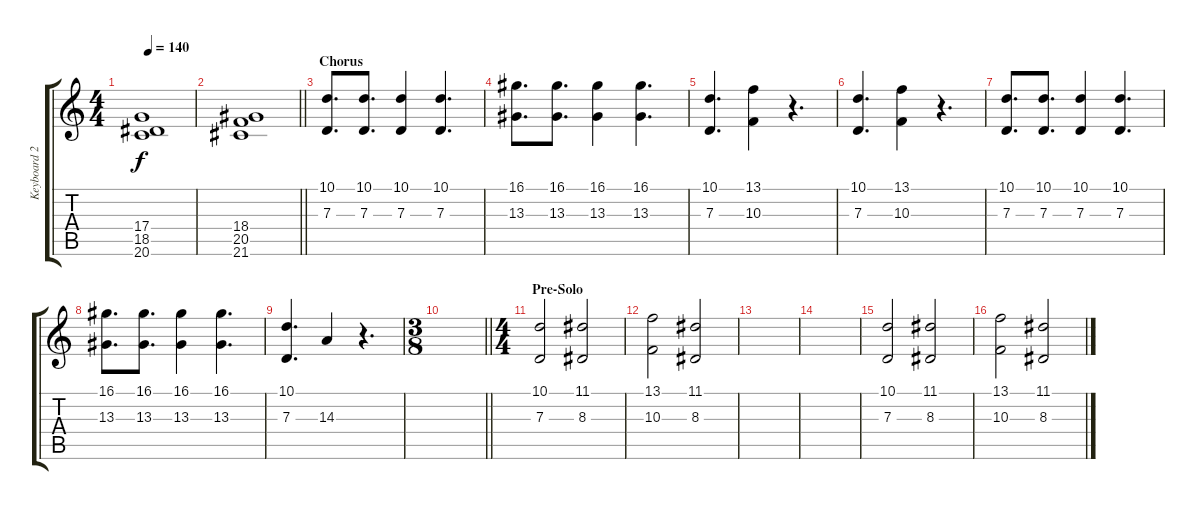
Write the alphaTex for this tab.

\track ("Keyboard 2" "Keyboard 2") {instrument pad4choir}
\staff {score tabs}
\tuning (E4 B3 G3 D3 A2 E2) {hide}
\ts (4 4)
\tempo 140
\clef g2
\ks c
(17.4 18.5 20.6).1{dy f} |
\barLineRight lightlight
(18.4 20.5 21.6).1 |
\section ("" "Chorus")
(10.1 7.3).8{d volume 8} (10.1 7.3).8{d} (10.1 7.3).4 (10.1 7.3).4{d} |
(16.1 13.3).8{d} (16.1 13.3).8{d} (16.1 13.3).4 (16.1 13.3).4{d} |
(10.1 7.3).4{d} (13.1 10.3).4 r.4{d} |
(10.1 7.3).4{d} (13.1 10.3).4 r.4{d} |
(10.1 7.3).8{d} (10.1 7.3).8{d} (10.1 7.3).4 (10.1 7.3).4{d} |
(16.1 13.3).8{d} (16.1 13.3).8{d} (16.1 13.3).4 (16.1 13.3).4{d} |
(10.1 7.3).4{d} 14.3.4 r.4{d} |
\ts (3 8)
\barLineRight lightlight
|
\ts (4 4)
\section ("" "Pre-Solo")
(10.1 7.3).2 (11.1 8.3).2 |
(13.1 10.3).2 (11.1 8.3).2 |
|
|
(10.1 7.3).2 (11.1 8.3).2 |
(13.1 10.3).2 (11.1 8.3).2
